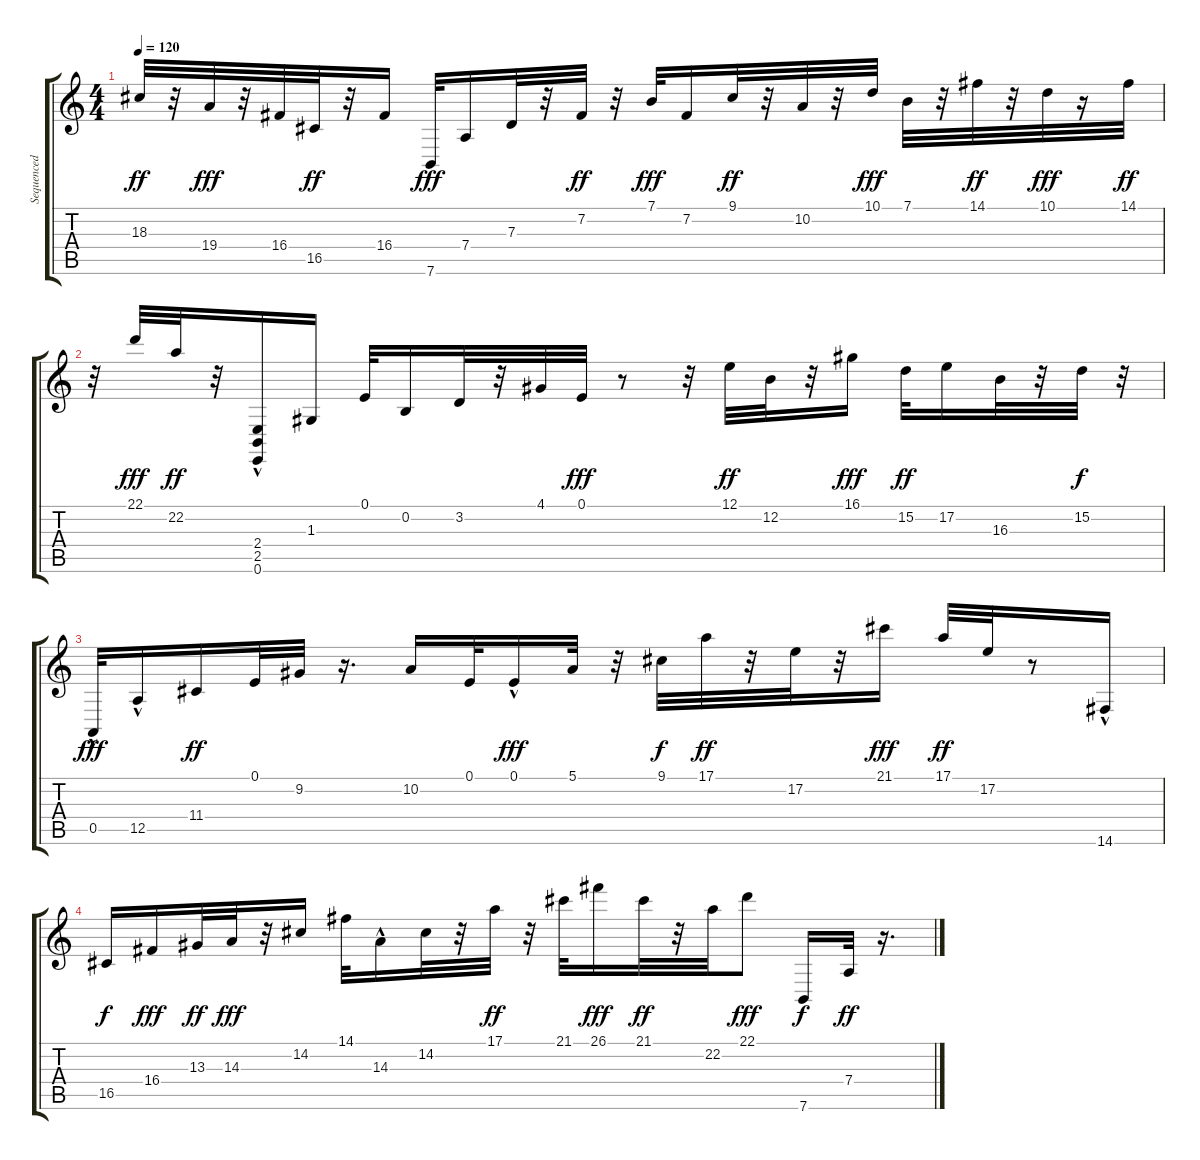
\track ("Sequenced by Sergey Savchenko." "Sequenced ") {instrument acousticgrandpiano}
\staff {score tabs}
\tuning (E4 B3 G3 D3 A2 E2) {hide}
\ts (4 4)
\tempo 120
\clef g2
\ks c
18.3.32{dy ff} r.32 19.4.32{dy fff} r.32 16.4.32 16.5.32{dy ff} r.32 16.4.16 7.6.32{dy fff} 7.4.16 7.3.32 r.32 7.2.32{dy ff} r.32 7.1.32{dy fff} 7.2.16 9.1.32{dy ff} r.32 10.2.32 r.32 10.1.32{dy fff} 7.1.32 r.32 14.1.32{dy ff} r.32 10.1.32{dy fff} r.16 14.1.32{dy ff} |
r.32 22.1.32{dy fff} 22.2.32{dy ff} r.32 (2.4{hac} 2.5 0.6).16 1.3.16 0.1.32 0.2.16 3.2.32 r.32 4.1.32 0.1.32{dy fff} r.8 r.32 12.1.32{dy ff} 12.2.32 r.32 16.1.16{dy fff} 15.2.32{dy ff} 17.2.16 16.3.32 r.32 15.2.32{dy f} r.32 |
0.5{hac}.32{dy fff} 12.5{hac}.16 11.4.16{dy ff} 0.1.32 9.2.32 r.16{d} 10.2.16 0.1.32 0.1{hac}.16{dy fff} 5.1.32 r.32 9.1.32{dy f} 17.1.32{dy ff} r.32 17.2.32 r.32 21.1.16{dy fff} 17.1.32{dy ff} 17.2.32 r.8 14.6{hac}.16 |
16.5.16{dy f} 16.4.16{dy fff} 13.3.32{dy ff} 14.3.32{dy fff} r.32 14.2.16 14.1.32 14.3{hac}.16 14.2.32 r.32 17.1.32{dy ff} r.32 21.1.32 26.1.16{dy fff} 21.1.32{dy ff} r.32 22.2.32 22.1.8{dy fff} 7.6.16{dy f} 7.4.32{dy ff} r.16{d}
